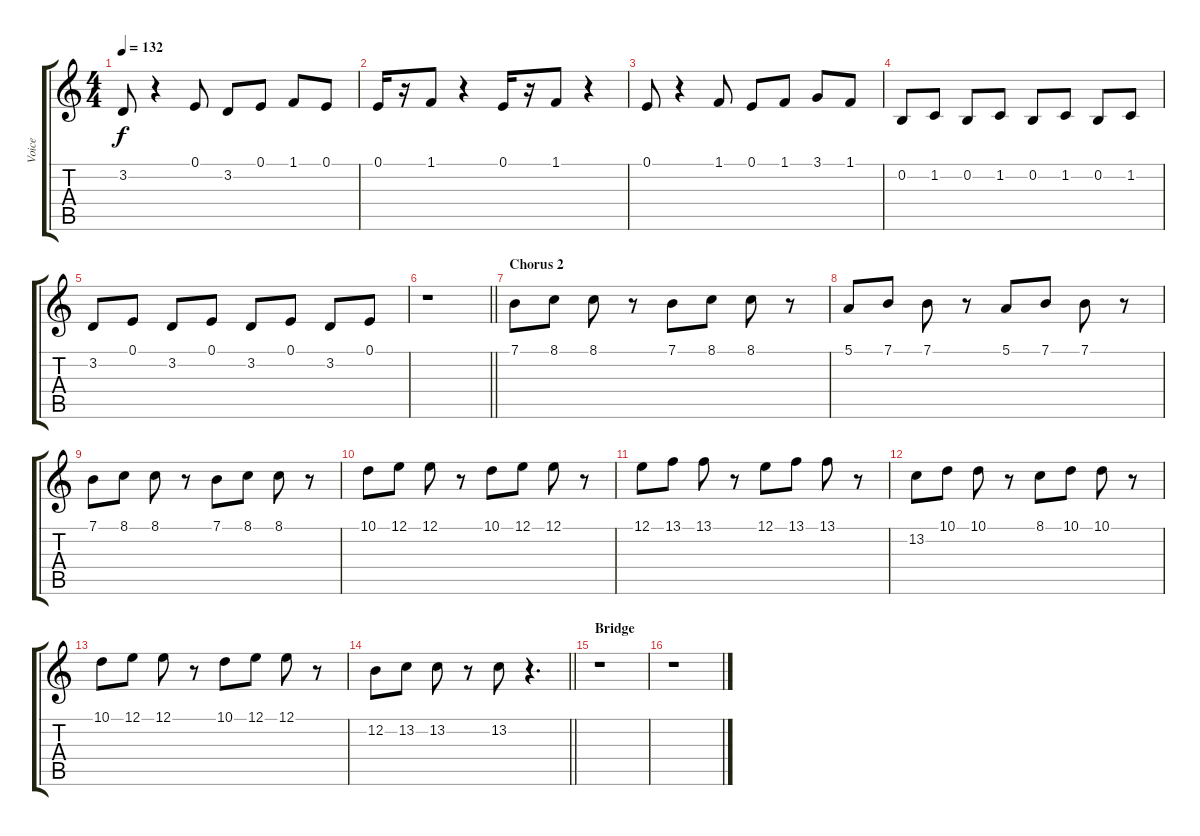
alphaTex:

\track ("Voice" "Voice") {instrument synthvoice}
\staff {score tabs}
\tuning (E4 B3 G3 D3 A2 E2) {hide}
\ts (4 4)
\tempo 132
\clef g2
\ks c
3.2.8{dy f} r.4 0.1.8 3.2.8 0.1.8 1.1.8 0.1.8 |
0.1.16 r.16 1.1.8 r.4 0.1.16 r.16 1.1.8 r.4 |
0.1.8 r.4 1.1.8 0.1.8 1.1.8 3.1.8 1.1.8 |
0.2.8 1.2.8 0.2.8 1.2.8 0.2.8 1.2.8 0.2.8 1.2.8 |
3.2.8 0.1.8 3.2.8 0.1.8 3.2.8 0.1.8 3.2.8 0.1.8 |
\barLineRight lightlight
r.1 |
\section ("" "Chorus 2")
7.1.8 8.1.8 8.1.8 r.8 7.1.8 8.1.8 8.1.8 r.8 |
5.1.8 7.1.8 7.1.8 r.8 5.1.8 7.1.8 7.1.8 r.8 |
7.1.8 8.1.8 8.1.8 r.8 7.1.8 8.1.8 8.1.8 r.8 |
10.1.8 12.1.8 12.1.8 r.8 10.1.8 12.1.8 12.1.8 r.8 |
12.1.8 13.1.8 13.1.8 r.8 12.1.8 13.1.8 13.1.8 r.8 |
13.2.8 10.1.8 10.1.8 r.8 8.1.8 10.1.8 10.1.8 r.8 |
10.1.8 12.1.8 12.1.8 r.8 10.1.8 12.1.8 12.1.8 r.8 |
\barLineRight lightlight
12.2.8 13.2.8 13.2.8 r.8 13.2.8 r.4{d} |
\section ("" "Bridge")
r.1 |
r.1
